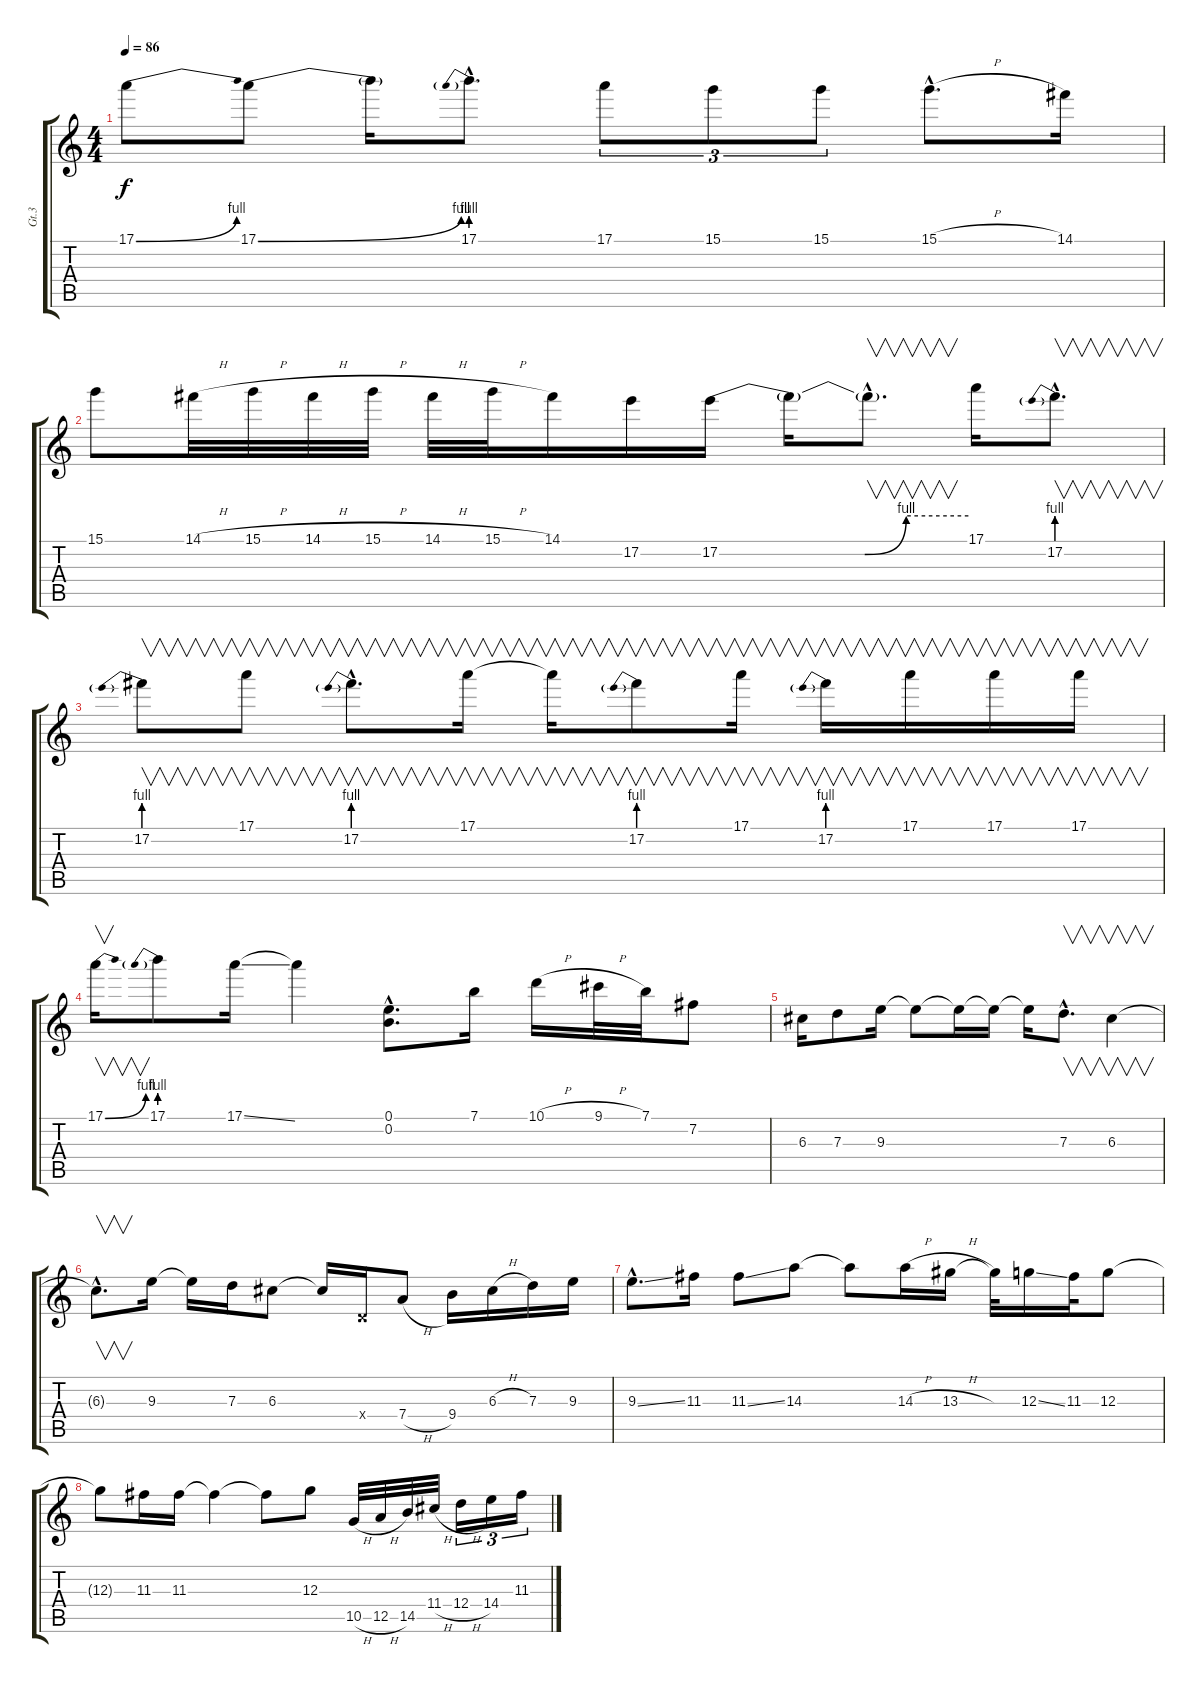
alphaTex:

\track ("Gt.3" "Gt.3") {instrument distortionguitar}
\staff {score tabs}
\tuning (E4 B3 G3 D3 A2 E2) {hide}
\ts (4 4)
\tempo 86
\clef g2
\ks c
17.1{be (bend 0 0 60 4)}.8{dy f} 17.1{be (bend 0 0 60 4)}.8 17.1{t}.16 17.1{be (prebend 0 4 60 4) hac}.8{d} 17.1.8{tu (3 2)} 15.1.8{tu (3 2)} 15.1.8{tu (3 2)} 15.1{h hac}.8{d} 14.1.16 |
15.1.8 14.1{h}.32 15.1{h}.32 14.1{h}.32 15.1{h}.32 14.1{h}.32 15.1{h}.32 14.1.16 17.2.16 17.2{be (custom 0 0 30 0 35 0 45 4 60 4)}.16 17.2{t}.16 17.2{hac t}.8{v d} 17.1.16 17.2{be (prebend 0 4 60 4) hac}.8{v d} |
17.2{be (prebend 0 4 60 4)}.8{v} 17.1.8{v} 17.2{be (prebend 0 4 60 4) hac}.8{v d} 17.1.16{v} 17.1{t}.16{v} 17.2{be (prebend 0 4 60 4)}.8{v} 17.1.16{v} 17.2{be (prebend 0 4 60 4)}.16{v} 17.1.16{v} 17.1.16{v} 17.1.16{v} |
17.1{be (bend 0 0 60 4)}.16{v} 17.1{be (prebend 0 4 60 4)}.8 17.1{ss}.16 17.1{t}.4 (0.1{hac} 0.2{hac}).8{d} 7.1.16 10.1{h}.16 9.1{h}.32 7.1.32 7.2.8 |
6.3.16 7.3.8 9.3.16 9.3{t}.8 9.3{t}.16 9.3{t}.16 9.3{t}.16 7.3{hac}.8{v d} 6.3.4{v} |
6.3{hac t}.8{v d} 9.3.16 9.3{t}.16 7.3.16 6.3.8 6.3{t}.16 0.4{x}.16 7.4{h}.8 9.4.16 6.3{h}.16 7.3.16 9.3.16 |
9.3{ss hac}.8{d} 11.3.16 11.3{ss}.8 14.3.8 14.3{t}.8 14.3{h}.16 13.3{h}.16 13.3{t}.32 12.3{ss}.16 11.3.32 12.3.8 |
12.3{t}.8 11.3.16 11.3.16 11.3{t}.4 11.3{t}.8 12.3.8 10.5{h}.32 12.5{h}.32 14.5.32 11.4{h}.32 12.4{h}.16{tu (3 2)} 14.4.16{tu (3 2)} 11.3.16{tu (3 2)}
